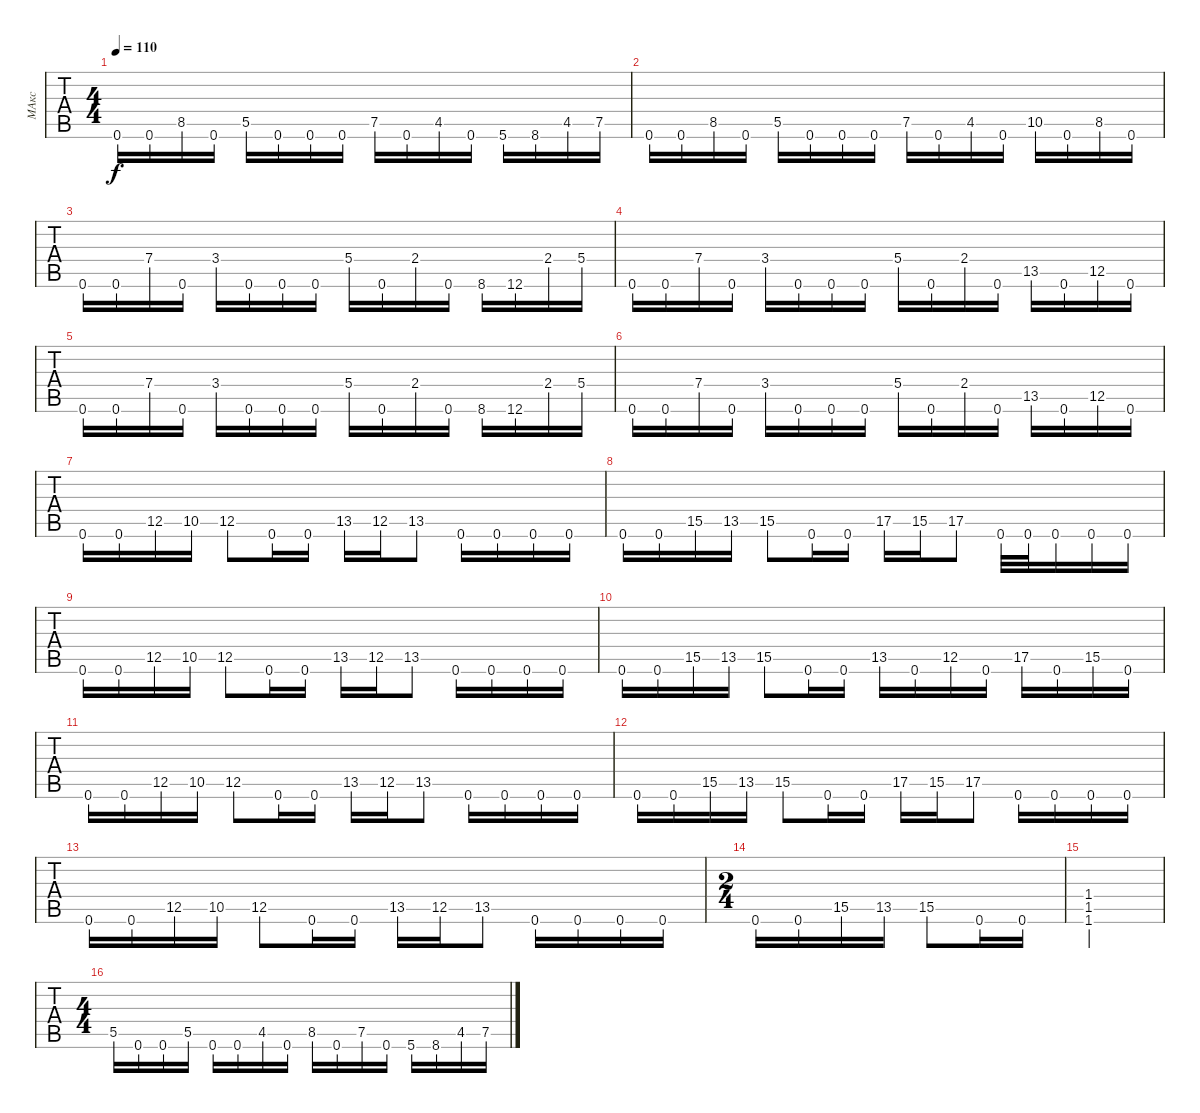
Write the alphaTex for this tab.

\track ("МАкс" "МАкс") {instrument overdrivenguitar}
\staff {tabs}
\tuning (Eb4 Bb3 Gb3 Db3 Ab2 Db2) {hide}
\ts (4 4)
\tempo 110
\clef g2
\ks c
0.6.16{dy f} 0.6.16 8.5.16 0.6.16 5.5.16 0.6.16 0.6.16 0.6.16 7.5.16 0.6.16 4.5.16 0.6.16 5.6.16 8.6.16 4.5.16 7.5.16 |
0.6.16 0.6.16 8.5.16 0.6.16 5.5.16 0.6.16 0.6.16 0.6.16 7.5.16 0.6.16 4.5.16 0.6.16 10.5.16 0.6.16 8.5.16 0.6.16 |
0.6.16 0.6.16 7.4.16 0.6.16 3.4.16 0.6.16 0.6.16 0.6.16 5.4.16 0.6.16 2.4.16 0.6.16 8.6.16 12.6.16 2.4.16 5.4.16 |
0.6.16 0.6.16 7.4.16 0.6.16 3.4.16 0.6.16 0.6.16 0.6.16 5.4.16 0.6.16 2.4.16 0.6.16 13.5.16 0.6.16 12.5.16 0.6.16 |
0.6.16 0.6.16 7.4.16 0.6.16 3.4.16 0.6.16 0.6.16 0.6.16 5.4.16 0.6.16 2.4.16 0.6.16 8.6.16 12.6.16 2.4.16 5.4.16 |
0.6.16 0.6.16 7.4.16 0.6.16 3.4.16 0.6.16 0.6.16 0.6.16 5.4.16 0.6.16 2.4.16 0.6.16 13.5.16 0.6.16 12.5.16 0.6.16 |
0.6.16 0.6.16 12.5.16 10.5.16 12.5.8 0.6.16 0.6.16 13.5.16 12.5.16 13.5.8 0.6.16 0.6.16 0.6.16 0.6.16 |
0.6.16 0.6.16 15.5.16 13.5.16 15.5.8 0.6.16 0.6.16 17.5.16 15.5.16 17.5.8 0.6.32 0.6.32 0.6.16 0.6.16 0.6.16 |
0.6.16 0.6.16 12.5.16 10.5.16 12.5.8 0.6.16 0.6.16 13.5.16 12.5.16 13.5.8 0.6.16 0.6.16 0.6.16 0.6.16 |
0.6.16 0.6.16 15.5.16 13.5.16 15.5.8 0.6.16 0.6.16 13.5.16 0.6.16 12.5.16 0.6.16 17.5.16 0.6.16 15.5.16 0.6.16 |
0.6.16 0.6.16 12.5.16 10.5.16 12.5.8 0.6.16 0.6.16 13.5.16 12.5.16 13.5.8 0.6.16 0.6.16 0.6.16 0.6.16 |
0.6.16 0.6.16 15.5.16 13.5.16 15.5.8 0.6.16 0.6.16 17.5.16 15.5.16 17.5.8 0.6.16 0.6.16 0.6.16 0.6.16 |
0.6.16 0.6.16 12.5.16 10.5.16 12.5.8 0.6.16 0.6.16 13.5.16 12.5.16 13.5.8 0.6.16 0.6.16 0.6.16 0.6.16 |
\ts (2 4)
0.6.16 0.6.16 15.5.16 13.5.16 15.5.8 0.6.16 0.6.16 |
(1.4 1.5 1.6).2 |
\ts (4 4)
5.5.16 0.6.16 0.6.16 5.5.16 0.6.16 0.6.16 4.5.16 0.6.16 8.5.16 0.6.16 7.5.16 0.6.16 5.6.16 8.6.16 4.5.16 7.5.16
